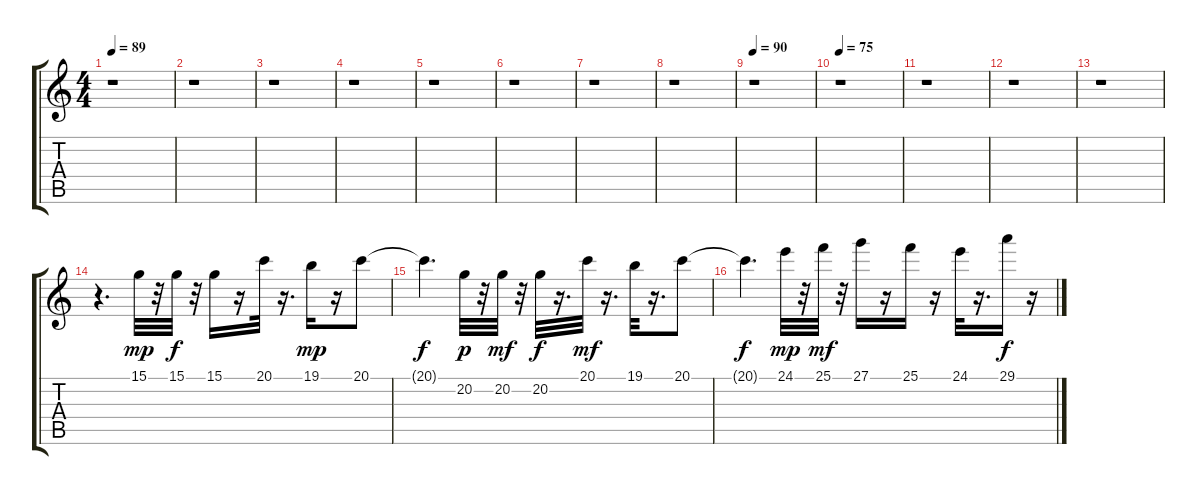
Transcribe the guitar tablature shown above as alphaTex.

\track "" {instrument fx3crystal}
\staff {score tabs}
\tuning (E4 B3 G3 D3 A2 E2) {hide}
\ts (4 4)
\tempo 89
\clef g2
\ks c
r.1{dy fff} |
r.1 |
r.1 |
r.1 |
r.1 |
r.1 |
r.1 |
r.1 |
\tempo 90
r.1 |
\tempo 75
r.1 |
r.1 |
r.1 |
r.1 |
r.4{d} 15.1.32{dy mp} r.32 15.1.32{dy f} r.32 15.1.16 r.16 20.1.32 r.16{d} 19.1.16{dy mp} r.16 20.1.8 |
20.1{t}.4{d dy f} 20.2.32{dy p} r.32 20.2.32{dy mf} r.32 20.2.32{dy f} r.16{d} 20.1.32{dy mf} r.16{d} 19.1.32 r.16{d} 20.1.8 |
20.1{t}.4{d dy f} 24.1.32{dy mp} r.32 25.1.32{dy mf} r.32 27.1.16 r.16 25.1.16 r.16 24.1.32 r.16{d} 29.1.16{dy f} r.16
